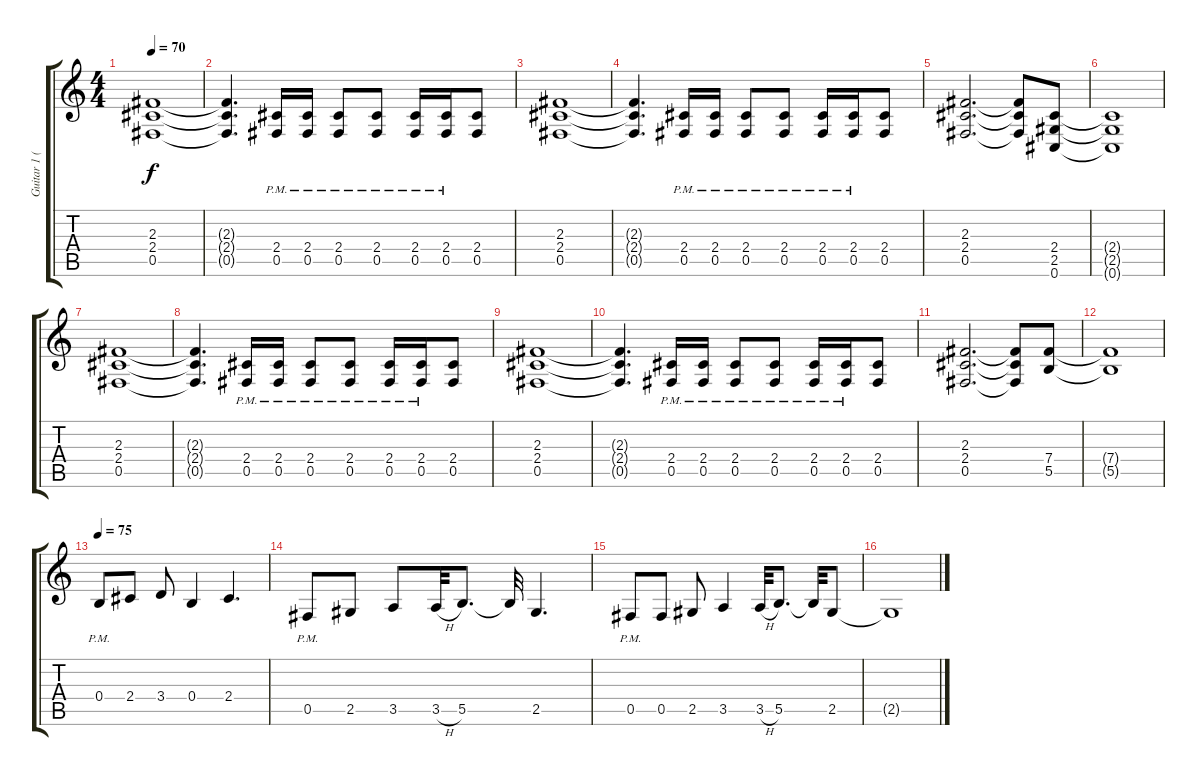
\track ("Guitar 1 (Distortion)" "Guitar 1 (") {instrument distortionguitar}
\staff {score tabs}
\tuning (Db4 Ab3 E3 B2 Gb2 Db2) {hide}
\ts (4 4)
\tempo 70
\clef g2
\ks c
(2.3 2.4 0.5).1{dy f} |
(2.3{t} 2.4{t} 0.5{t}).4{d} (2.4{pm} 0.5{pm}).16 (2.4{pm} 0.5{pm}).16 (2.4{pm} 0.5{pm}).8 (2.4{pm} 0.5{pm}).8 (2.4{pm} 0.5{pm}).16 (2.4{pm} 0.5{pm}).16 (2.4 0.5).8 |
(2.3 2.4 0.5).1 |
(2.3{t} 2.4{t} 0.5{t}).4{d} (2.4{pm} 0.5{pm}).16 (2.4{pm} 0.5{pm}).16 (2.4{pm} 0.5{pm}).8 (2.4{pm} 0.5{pm}).8 (2.4{pm} 0.5{pm}).16 (2.4{pm} 0.5{pm}).16 (2.4 0.5).8 |
(2.3 2.4 0.5).2{d} (2.3{t} 2.4{t} 0.5{t}).8 (2.4 2.5 0.6).8 |
(2.4{t} 2.5{t} 0.6{t}).1 |
(2.3 2.4 0.5).1 |
(2.3{t} 2.4{t} 0.5{t}).4{d} (2.4{pm} 0.5{pm}).16 (2.4{pm} 0.5{pm}).16 (2.4{pm} 0.5{pm}).8 (2.4{pm} 0.5{pm}).8 (2.4{pm} 0.5{pm}).16 (2.4{pm} 0.5{pm}).16 (2.4 0.5).8 |
(2.3 2.4 0.5).1 |
(2.3{t} 2.4{t} 0.5{t}).4{d} (2.4{pm} 0.5{pm}).16 (2.4{pm} 0.5{pm}).16 (2.4{pm} 0.5{pm}).8 (2.4{pm} 0.5{pm}).8 (2.4{pm} 0.5{pm}).16 (2.4{pm} 0.5{pm}).16 (2.4 0.5).8 |
(2.3 2.4 0.5).2{d} (2.3{t} 2.4{t} 0.5{t}).8 (7.4 5.5).8 |
(7.4{t} 5.5{t}).1 |
\tempo 75
0.4{pm}.8 2.4.8 3.4.8 0.4.4 2.4.4{d} |
0.5{pm}.8 2.5.8 3.5.8 3.5{h}.32 5.5.8{d} 5.5{t}.32 2.5.4{d} |
0.5{pm}.8 0.5.8 2.5.8 3.5.4 3.5{h}.32 5.5.8{d} 5.5{t}.32 2.5.8 |
2.5{t}.1
